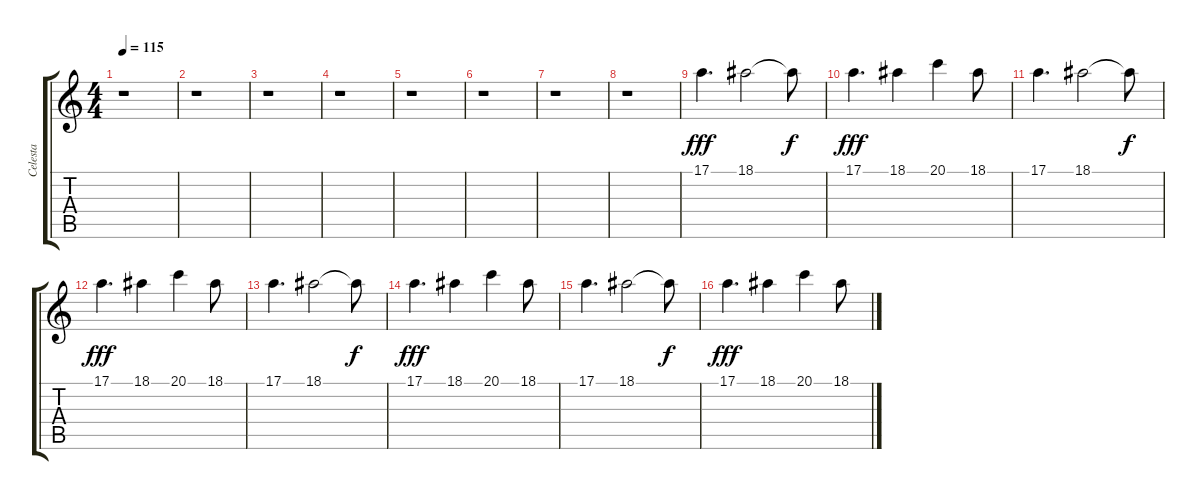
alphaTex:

\track ("Celesta" "Celesta") {instrument celesta}
\staff {score tabs}
\tuning (E4 B3 G3 D3 A2 E2) {hide}
\ts (4 4)
\tempo 115
\clef g2
\ks c
r.1{dy fff} |
r.1 |
r.1 |
r.1 |
r.1 |
r.1 |
r.1 |
r.1 |
17.1.4{d} 18.1.2 18.1{t}.8{dy f} |
17.1.4{d dy fff} 18.1.4 20.1.4 18.1.8 |
17.1.4{d} 18.1.2 18.1{t}.8{dy f} |
17.1.4{d dy fff} 18.1.4 20.1.4 18.1.8 |
17.1.4{d} 18.1.2 18.1{t}.8{dy f} |
17.1.4{d dy fff} 18.1.4 20.1.4 18.1.8 |
17.1.4{d} 18.1.2 18.1{t}.8{dy f} |
17.1.4{d dy fff} 18.1.4 20.1.4 18.1.8
